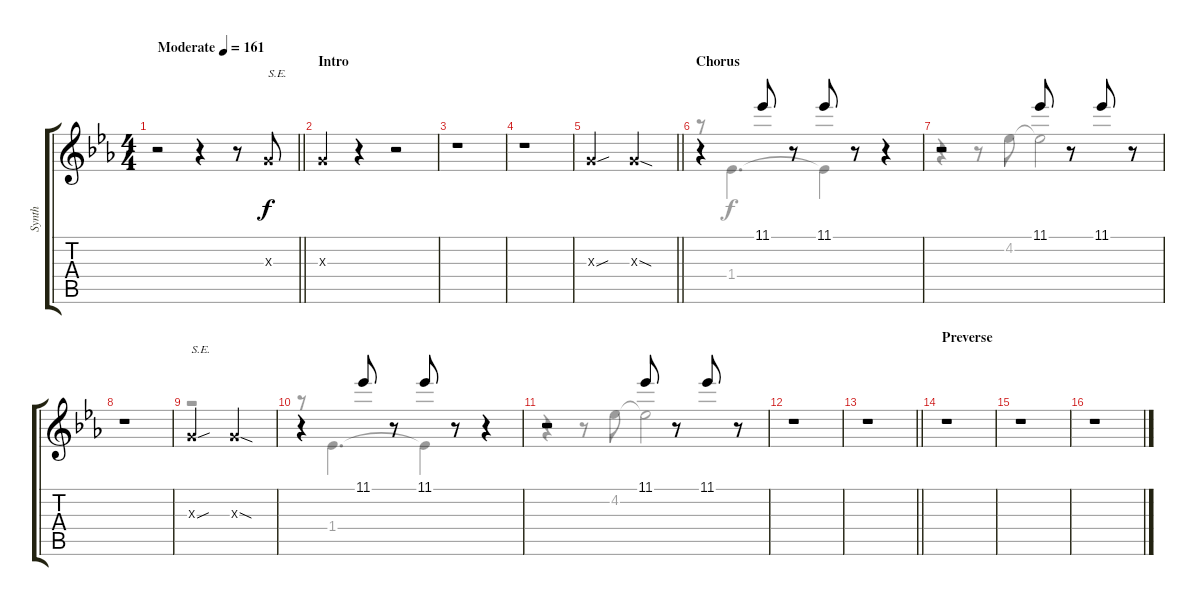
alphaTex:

\track ("Synth" "Synth") {instrument lead1square}
\staff {score tabs}
\tuning (E5 B4 G4 D4 A3 E3) {hide}
\voice
\ts (4 4)
\tempo (161 "Moderate")
\clef g2
\barLineRight lightlight
\ks eb
r.2{dy f instrument lead1square} r.4 r.8 0.3{x}.8{txt "S.E."} |
\section ("" "Intro")
0.3{x}.4 r.4 r.2 |
r.1 |
r.1 |
\barLineRight lightlight
0.3{sou x}.2 0.3{sod x}.2 |
\section ("" "Chorus")
r.4 11.1.8 r.8 11.1.8 r.8 r.4 |
r.2 11.1.8 r.8 11.1.8 r.8 |
r.1 |
0.3{sou x}.2{txt "S.E."} 0.3{sod x}.2 |
r.4 11.1.8 r.8 11.1.8 r.8 r.4 |
r.2 11.1.8 r.8 11.1.8 r.8 |
r.1 |
\barLineRight lightlight
r.1 |
\section ("" "Preverse")
r.1 |
r.1 |
r.1
\voice
\clef g2
\ottava regular
\simile none
\barLineRight lightlight
\ks eb
|
|
|
|
\barLineRight lightlight
|
r.8 1.4.4{d} 1.4{t}.4 r.4 |
r.4 r.8 4.2.8 4.2{t}.2 |
r.1 |
r.1 |
r.8 1.4.4{d} 1.4{t}.4 r.4 |
r.4 r.8 4.2.8 4.2{t}.2 |
r.1 |
\barLineRight lightlight
r.1 |
|
|
